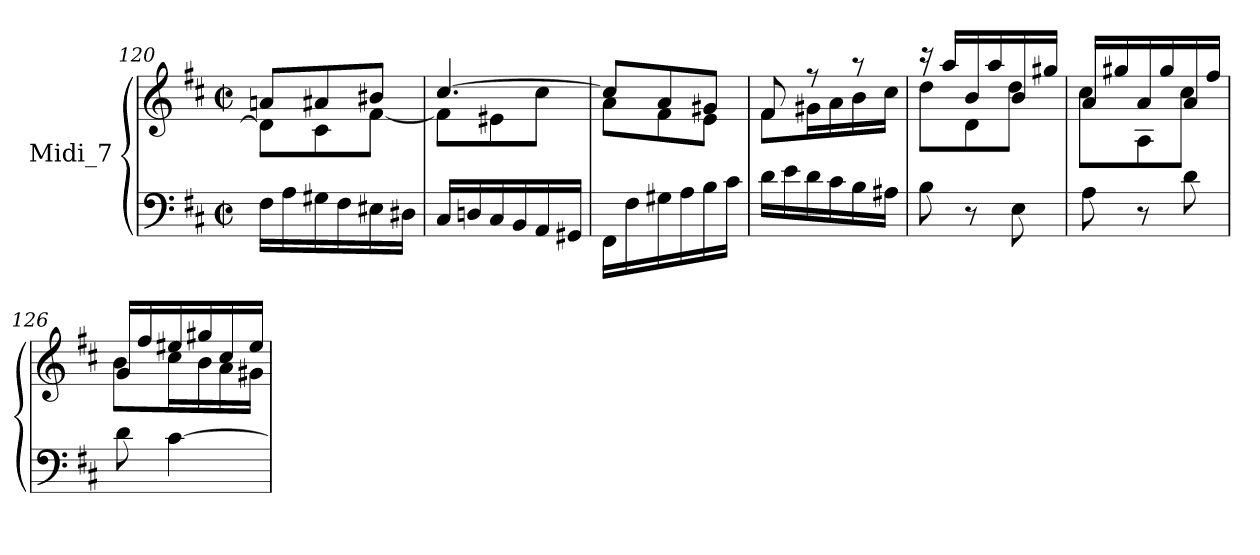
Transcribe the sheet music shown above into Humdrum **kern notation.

**kern	**kern
*part1	*part1
*staff2	*staff1
*I"Midi_7	*
*clefF4	*clefG2
*k[f#c#]	*k[f#c#]
*D:	*D:
*M2/2	*M2/2
*met(c|)	*met(c|)
=120	=120
*	*^
16F#LL	8anL	8d\L]
16A	.	.
16G#X	8a#X	8c#\
16F#	.	.
16E#X	8b#XJ	[8f#\J
16D#XJJ	.	.
=121	=121	=121
16C#LL	[4.cc#/	8f#L]
16Dn	.	.
16C#	.	8e#X
16BB	.	.
16AA	.	8cc#J
16GG#XJJ	.	.
!!LO:LB:g=z	!!
=122	=122	=122
16FF#LL	8cc#/L]	8a\L
16F#	.	.
16G#X	8a/	8f#\
16A	.	.
16B	8g#X/J	8e\J
16c#JJ	.	.
=123	=123	=123
16dLL	8f#/	8f#\L
16e	.	.
16d	8r	16g#X\L
16c#	.	16a\
16B	8r	16b\
16A#XJJ	.	16cc#\JJ
=124	=124	=124
8B	16r	8ddL
.	16aaLL	.
8r	16b	8d
.	16aa	.
8E	16b	8ddJ
.	16gg#XJJ	.
=125	=125	=125
8A	16a/LL	8cc#L
.	16gg#X/	.
8r	16a/	8A
.	16gg#/	.
8d	16a/	8cc#J
.	16ff#/JJ	.
=126	=126	=126
8d\	16g/LL	8bL
.	16ff#/	.
[4c#\	16ee#X/	16cc#L
.	16gg#X/	16b
.	16cc#/	16a
.	16ee#/JJ	16g#XJJ
*	*v	*v
=	=
*-	*-
